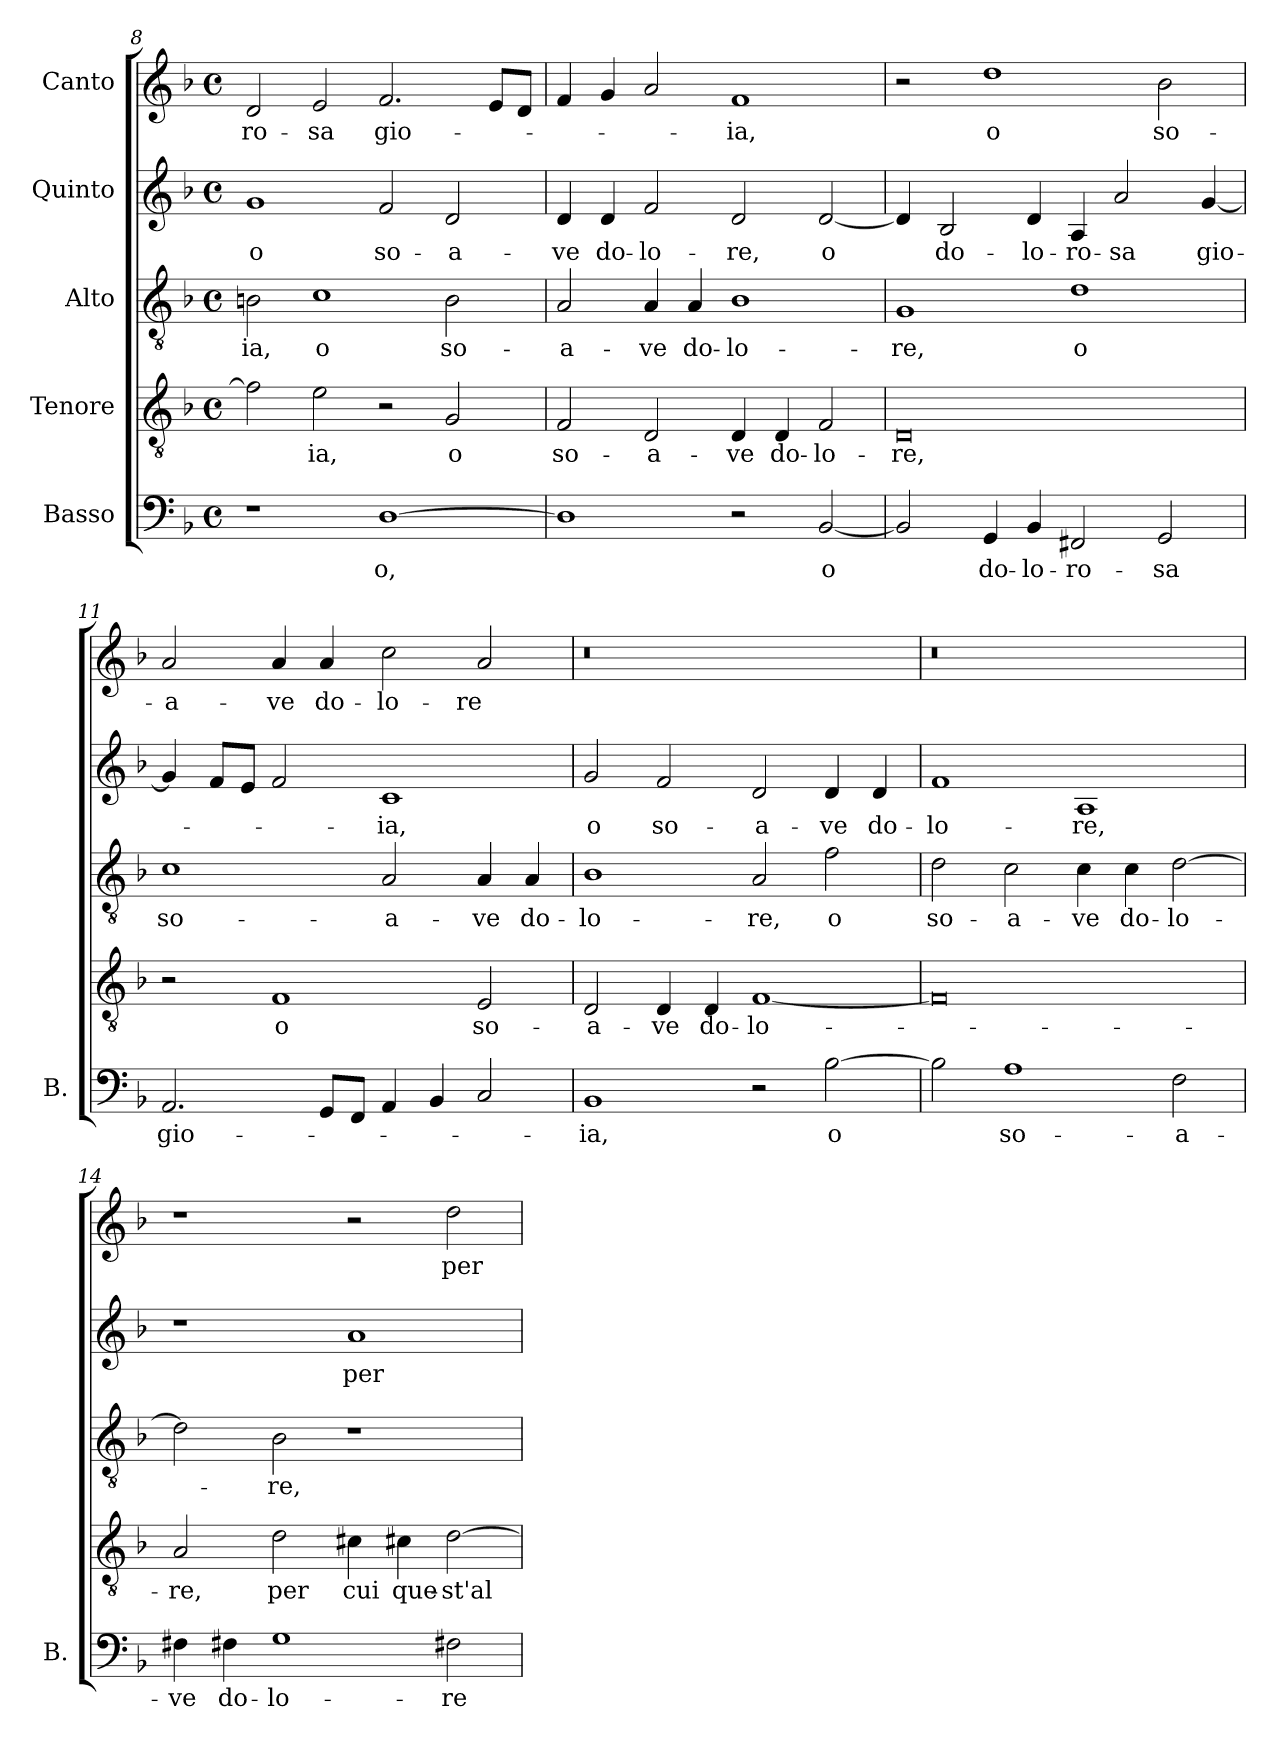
**kern	**text	**kern	**text	**kern	**text	**kern	**text	**kern	**text
*part5	*part5	*part4	*part4	*part3	*part3	*part2	*part2	*part1	*part1
*staff5	*staff5	*staff4	*staff4	*staff3	*staff3	*staff2	*staff2	*staff1	*staff1
*I"Basso	*	*I"Tenore	*	*I"Alto	*	*I"Quinto	*	*I"Canto	*
*I'B.	*	*	*	*	*	*	*	*	*
*clefF4	*	*clefGv2	*	*clefGv2	*	*clefG2	*	*clefG2	*
*k[b-]	*	*k[b-]	*	*k[b-]	*	*k[b-]	*	*k[b-]	*
*F:	*	*F:	*	*F:	*	*F:	*	*F:	*
*M4/4	*	*M4/4	*	*M4/4	*	*M4/4	*	*M4/4	*
*met(c)	*	*met(c)	*	*met(c)	*	*met(c)	*	*met(c)	*
=8	=8	=8	=8	=8	=8	=8	=8	=8	=8
1r	.	2f\]	.	2Bn\	-ia,	1g/	o	2d/	-ro-
.	.	2e\	-ia,	1c\	o	.	.	2e/	-sa
[1D\	o,	2r	.	.	.	2f/	so-	2.f/	gio-
.	.	2G/	o	2B\	so-	2d/	-a-	.	.
.	.	.	.	.	.	.	.	8e/L	.
.	.	.	.	.	.	.	.	8d/J	.
=9	=9	=9	=9	=9	=9	=9	=9	=9	=9
1D\]	.	2F/	so-	2A/	-a-	4d/	-ve	4f/	.
.	.	.	.	.	.	4d/	do-	4g/	.
.	.	2D/	-a-	4A/	-ve	2f/	-lo-	2a/	.
.	.	.	.	4A/	do-	.	.	.	.
2r	.	4D/	-ve	1B-\	-lo-	2d/	-re,	1f/	-ia,
.	.	4D/	do-	.	.	.	.	.	.
[2BB-/	o	2F/	-lo-	.	.	[2d/	o	.	.
=10	=10	=10	=10	=10	=10	=10	=10	=10	=10
2BB-/]	.	0D/	-re,	1G/	-re,	4d/]	.	2r	.
.	.	.	.	.	.	2B-/	do-	.	.
4GG/	do-	.	.	.	.	.	.	1dd\	o
4BB-/	-lo-	.	.	.	.	4d/	-lo-	.	.
2FF#X/	-ro-	.	.	1d\	o	4A/	-ro-	.	.
.	.	.	.	.	.	2a/	-sa	.	.
2GG/	-sa	.	.	.	.	.	.	2b-\	so-
.	.	.	.	.	.	[4g/	gio-	.	.
=11	=11	=11	=11	=11	=11	=11	=11	=11	=11
2.AA/	gio-	2r	.	1c\	so-	4g/]	.	2a/	-a-
.	.	.	.	.	.	8f/L	.	.	.
.	.	.	.	.	.	8e/J	.	.	.
.	.	1F/	o	.	.	2f/	.	4a/	-ve
8GG/L	.	.	.	.	.	.	.	4a/	do-
8FF/J	.	.	.	.	.	.	.	.	.
4AA/	.	.	.	2A/	-a-	1c/	-ia,	2cc\	-lo-
4BB-/	.	.	.	.	.	.	.	.	.
2C/	.	2E/	so-	4A/	-ve	.	.	2a/	-re
.	.	.	.	4A/	do-	.	.	.	.
=12	=12	=12	=12	=12	=12	=12	=12	=12	=12
!	!	!	!	!	!	!	!	!LO:N:vis=0	!
1BB-/	-ia,	2D/	-a-	1B-\	-lo-	2g/	o	1r	.
.	.	4D/	-ve	.	.	2f/	so-	.	.
.	.	4D/	do-	.	.	.	.	.	.
2r	.	[1F/	-lo-	2A/	-re,	2d/	-a-	1ryy	.
[2B-\	o	.	.	2f\	o	4d/	-ve	.	.
.	.	.	.	.	.	4d/	do-	.	.
=13	=13	=13	=13	=13	=13	=13	=13	=13	=13
!	!	!	!	!	!	!	!	!LO:N:vis=0	!
2B-\]	.	0F/]	.	2d\	so-	1f/	-lo-	1r	.
1A\	so-	.	.	2c\	-a-	.	.	.	.
.	.	.	.	4c\	-ve	1A/	-re,	1ryy	.
.	.	.	.	4c\	do-	.	.	.	.
2F\	-a-	.	.	[2d\	-lo-	.	.	.	.
=14	=14	=14	=14	=14	=14	=14	=14	=14	=14
4F#X\	-ve	2A/	-re,	2d\]	.	1r	.	1r	.
4F#X\	do-	.	.	.	.	.	.	.	.
1G\	-lo-	2d\	per	2B-\	-re,	.	.	.	.
.	.	4c#X\	cui	1r	.	1a/	per	2r	.
.	.	4c#X\	que-	.	.	.	.	.	.
2F#X\	-re	[2d\	-st'al-	.	.	.	.	2dd\	per
=	=	=	=	=	=	=	=	=	=
*-	*-	*-	*-	*-	*-	*-	*-	*-	*-
